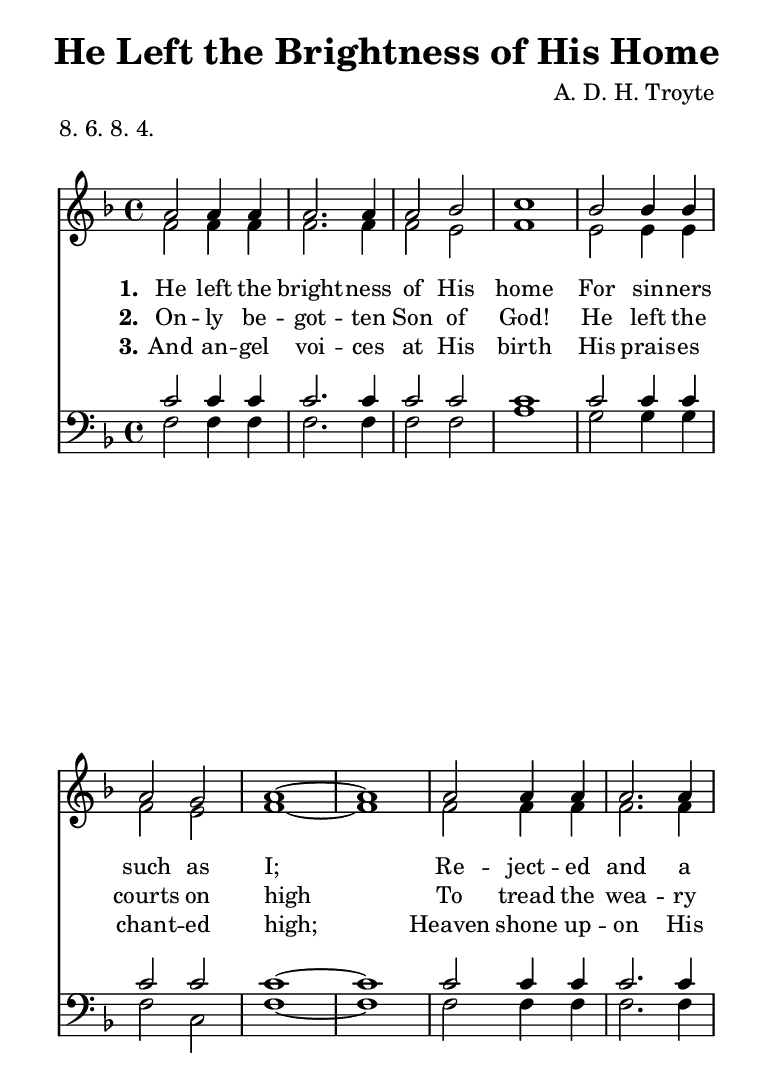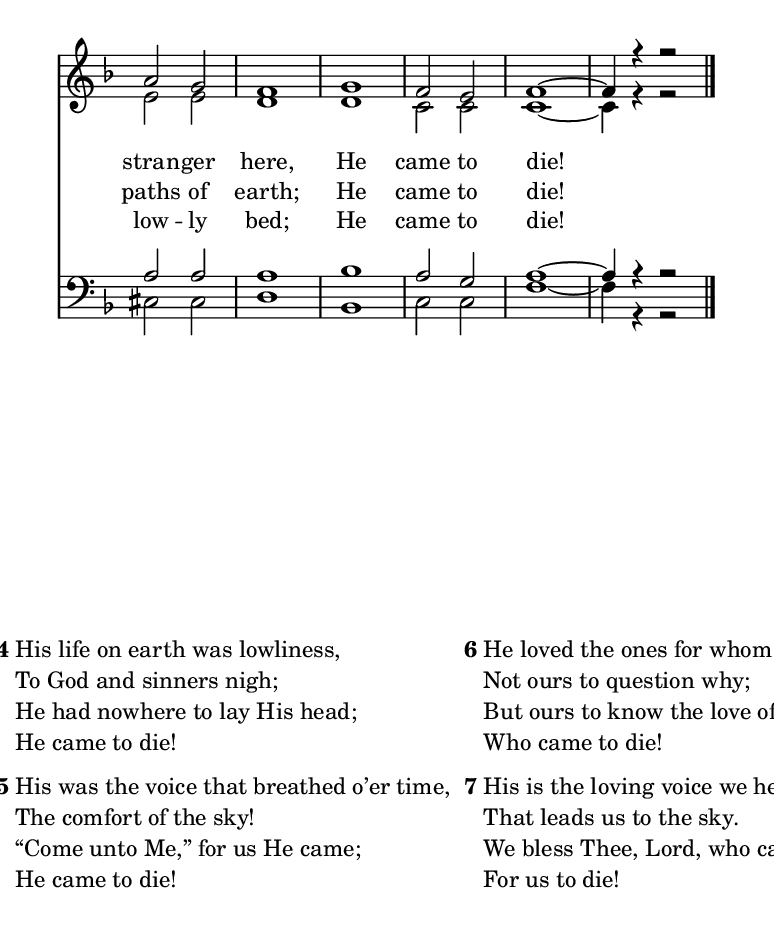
\include "common/global.ily"
\paper {
  \include "common/paper.ily"
  %ragged-bottom = ##t
  ragged-last-bottom = ##t
  %systems-per-page = ##f
  %page-count = ##f
  system-count = #(cond (is-eogsized 2) (#t #f))
}

\header{
  hymnnumber = "137"
  title = "He Left the Brightness of His Home"
  tunename = "Troyte (Adapted)" % original says "Troyte. Adpt."
  meter = "8. 6. 8. 4."
  %poet = ""
  composer = "A. D. H. Troyte"
  %copyright = ""
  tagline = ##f
}

% for fermata in MIDI
ta = { \tempo 2=80 }
tb = { \tempo 2=40 }

patternAA = { c2 c4 c4 | c2. c4 | c2 c2 | c1 }
patternBA = { c2 c4 c4 | c2 c2 | c1 ~ | c1 }
patternCA = { c1 | c2 c2 | c1 ~ | c4 c4 c2 }

global = {
  \include "common/overrides.ily"
  \override Staff.TimeSignature.style = #'()
  \time 4/4
  \override Score.MetronomeMark.transparent = ##t % hide all fermata changes too
  \ta
  \key f \major
  %\partial 4
  \autoBeamOff
}

notesSoprano = {
\global
\relative c'' {

  \changePitch \patternAA { a a a | a a | a bes | c }
  \changePitch \patternBA { bes bes bes | a g | a | a }
  \changePitch \patternAA { a a a | a a | a g | f }
  \changePitch \patternCA { g | f e | f f r r }

  \bar "|."

}
}

notesAlto = {
\global
\relative e' {

  \changePitch \patternAA { f f f | f f | f e | f }
  \changePitch \patternBA { e e e | f e | f | f }
  \changePitch \patternAA { f f f | f f | e e | d }
  \changePitch \patternCA { d | c c | c | c r r }

}
}

notesTenor = {
\global
\relative a {

  \changePitch \patternAA { c c c | c c | c c | c }
  \changePitch \patternBA { c c c | c c | c | c }
  \changePitch \patternAA { c c c | c c | a a | a }
  \changePitch \patternCA { bes | a g | a | a r r }

}
}

notesBass = {
\global
\relative f {

  \changePitch \patternAA { f f f | f f | f f | a }
  \changePitch \patternBA { g g g | f c | f | f }
  \changePitch \patternAA { f f f | f f | cis cis | d }
  \changePitch \patternCA { bes | c c | f | f r r }

}
}

wordsA = \lyricmode {
\set stanza = "1."

He left the bright -- ness of His home
For sin -- ners such as I;
Re -- ject -- ed and a stran -- ger here,
He came to die!

}

wordsB = \lyricmode {
\set stanza = "2."

On -- ly be -- got -- ten Son of God!
He left the courts on high
To tread the wea -- ry paths of earth;
He came to die!

}

wordsC = \lyricmode {
\set stanza = "3."

And an -- gel voi -- ces at His birth
His prais -- es chant -- ed high;
Heaven shone up -- on His low -- ly bed;
He came to die!

}

wordsD = \markuplist {

\line { His life on earth was lowliness, }
\line { To God and sinners nigh; }
\line { He had nowhere to lay His head; }
\line { He came to die! }

}

wordsE = \markuplist {

\line { His was the voice that breathed o’er time, }
\line { The comfort of the sky! }
\line { “Come unto Me,” for us He came; }
\line { He came to die! }

}

wordsF = \markuplist {

\line { He loved the ones for whom He died— }
\line { Not ours to question why; }
\line { But ours to know the love of Him, }
\line { Who came to die! }

}

wordsG = \markuplist {

\line { His is the loving voice we hear }
\line { That leads us to the sky. }
\line { We bless Thee, Lord, who came to earth }
\line { For us to die! }

}

\score {
  \context ChoirStaff <<
    \context Staff = upper <<
      \set ChoirStaff.systemStartDelimiter = #'SystemStartBar
      \context Voice  = sopranos { \voiceOne << \notesSoprano >> }
      \context Voice  = altos { \voiceTwo << \notesAlto >> }
      \context Lyrics = one   \lyricsto sopranos \wordsA
      \context Lyrics = two   \lyricsto sopranos \wordsB
      \context Lyrics = three \lyricsto sopranos \wordsC
    >>
    \context Staff = men <<
      \clef bass
      \context Voice  = tenors { \voiceOne << \notesTenor >> }
      \context Voice  = basses { \voiceTwo << \notesBass >> }
    >>
  >>
  \layout {
    \include "common/layout.ily"
  }
  \midi{
    \include "common/midi.ily"
  }
}

\noPageBreak

\markup { \fill-line {
  \hspace #0.1
  \column {
  \line{ \bold 4 \column { \wordsD } } \combine \null \vspace #0.4
  \line{ \bold 5 \column { \wordsE } }
  }
  \hspace #0.1
  \column {
  \line{ \bold 6 \column { \wordsF } } \combine \null \vspace #0.4
  \line{ \bold 7 \column { \wordsG } }
  }
  \hspace #0.1
} }

\version "2.18.0"  % necessary for upgrading to future LilyPond versions.

% vi:set et ts=2 sw=2 ai nocindent syntax=lilypond:
